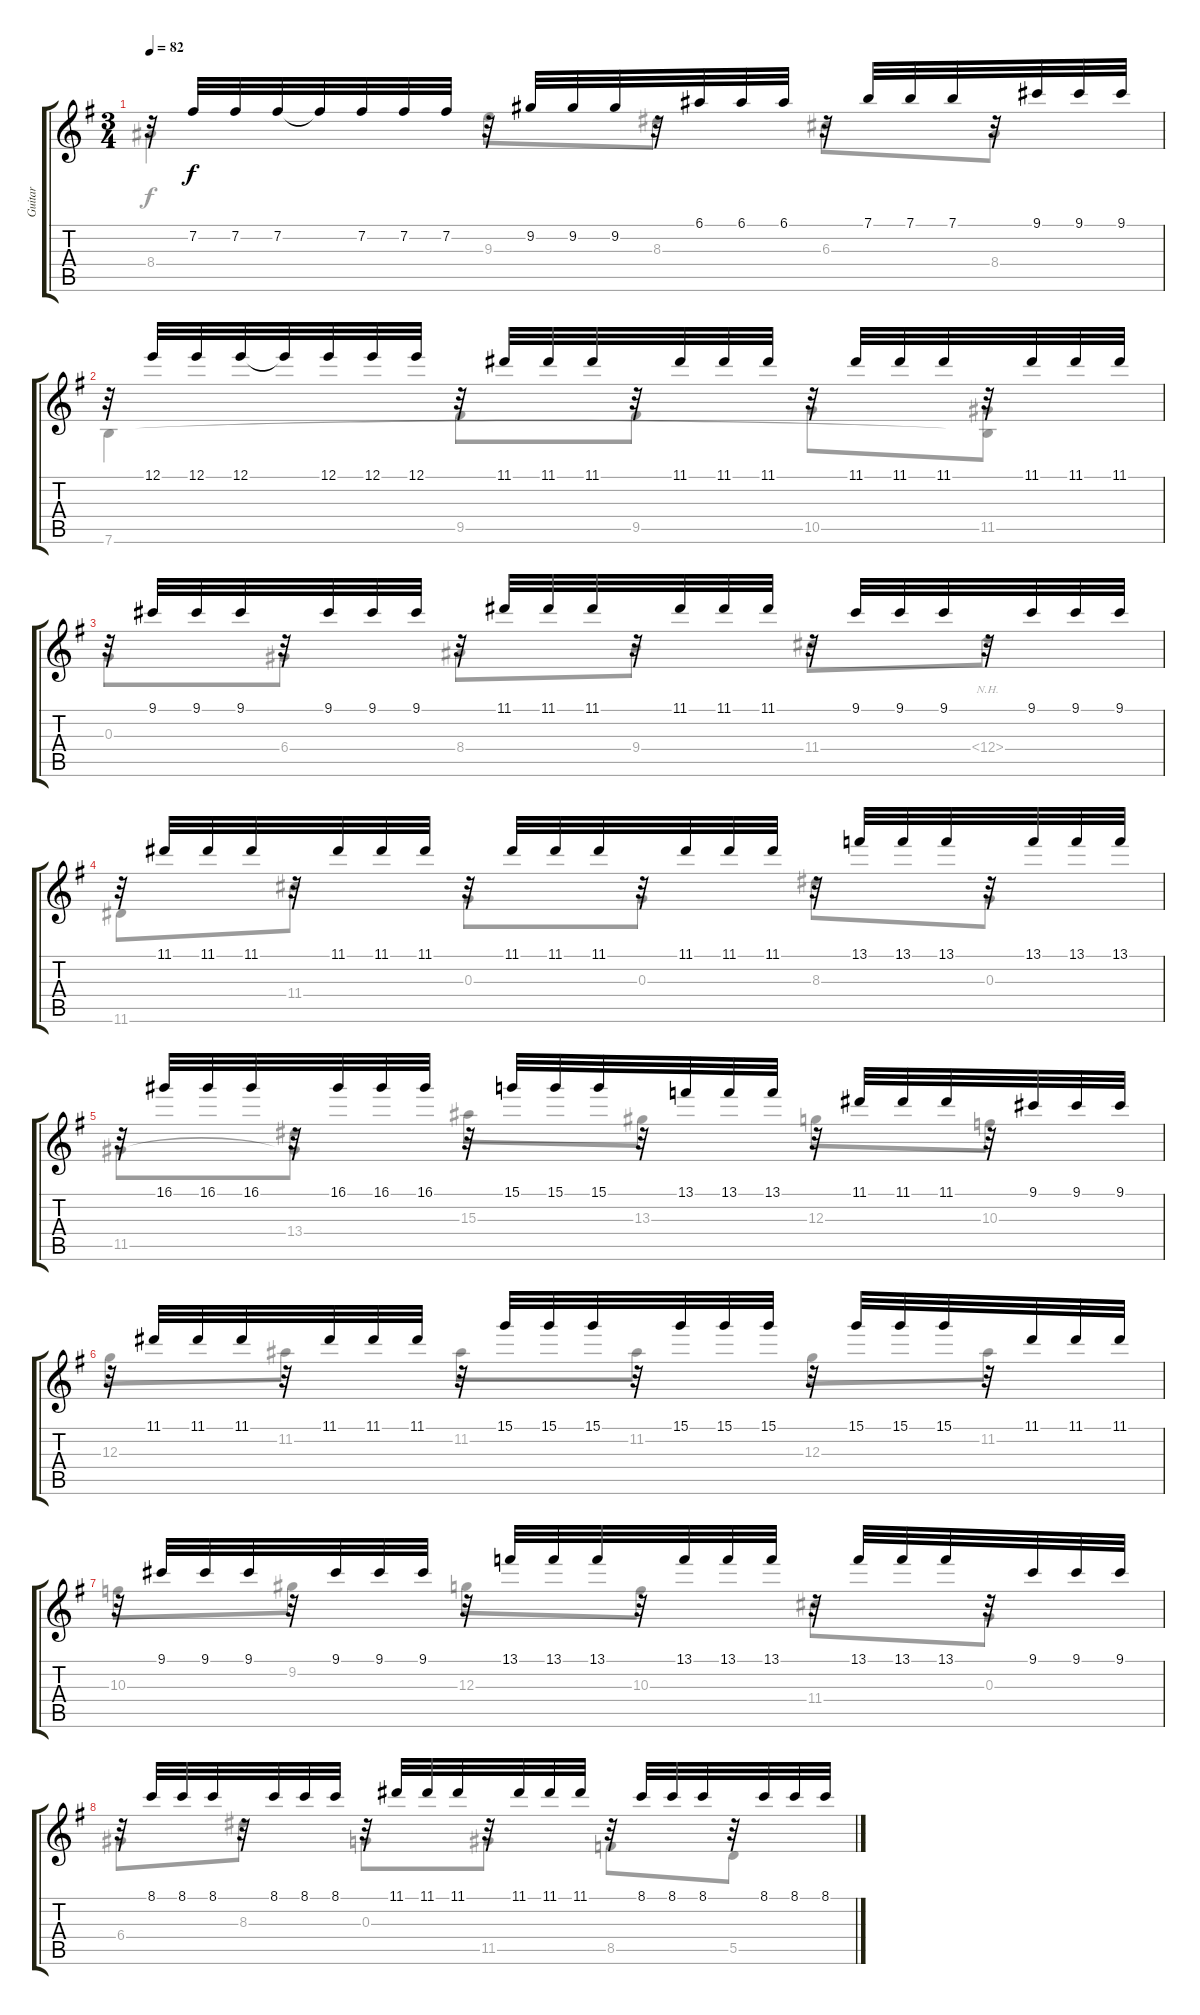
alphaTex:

\track ("Guitar" "Guitar") {instrument acousticguitarnylon}
\staff {score tabs}
\tuning (E4 B3 G3 D3 A2 E2) {hide}
\voice
\ts (3 4)
\tempo 82
\clef g2
\ks eminor
r.32{dy f} 7.2.32 7.2.32 7.2.32 7.2{t}.32 7.2.32 7.2.32 7.2.32 r.32 9.2.32 9.2.32 9.2.32 r.32 6.1.32 6.1.32 6.1.32 r.32 7.1.32 7.1.32 7.1.32 r.32 9.1.32 9.1.32 9.1.32 |
r.32 12.1.32 12.1.32 12.1.32 12.1{t}.32 12.1.32 12.1.32 12.1.32 r.32 11.1.32 11.1.32 11.1.32 r.32 11.1.32 11.1.32 11.1.32 r.32 11.1.32 11.1.32 11.1.32 r.32 11.1.32 11.1.32 11.1.32 |
r.32 9.1.32 9.1.32 9.1.32 r.32 9.1.32 9.1.32 9.1.32 r.32 11.1.32 11.1.32 11.1.32 r.32 11.1.32 11.1.32 11.1.32 r.32 9.1.32 9.1.32 9.1.32 r.32 9.1.32 9.1.32 9.1.32 |
r.32 11.1.32 11.1.32 11.1.32 r.32 11.1.32 11.1.32 11.1.32 r.32 11.1.32 11.1.32 11.1.32 r.32 11.1.32 11.1.32 11.1.32 r.32 13.1.32 13.1.32 13.1.32 r.32 13.1.32 13.1.32 13.1.32 |
r.32 16.1.32 16.1.32 16.1.32 r.32 16.1.32 16.1.32 16.1.32 r.32 15.1.32 15.1.32 15.1.32 r.32 13.1.32 13.1.32 13.1.32 r.32 11.1.32 11.1.32 11.1.32 r.32 9.1.32 9.1.32 9.1.32 |
r.32 11.1.32 11.1.32 11.1.32 r.32 11.1.32 11.1.32 11.1.32 r.32 15.1.32 15.1.32 15.1.32 r.32 15.1.32 15.1.32 15.1.32 r.32 15.1.32 15.1.32 15.1.32 r.32 11.1.32 11.1.32 11.1.32 |
r.32 9.1.32 9.1.32 9.1.32 r.32 9.1.32 9.1.32 9.1.32 r.32 13.1.32 13.1.32 13.1.32 r.32 13.1.32 13.1.32 13.1.32 r.32 13.1.32 13.1.32 13.1.32 r.32 9.1.32 9.1.32 9.1.32 |
r.32 8.1.32 8.1.32 8.1.32 r.32 8.1.32 8.1.32 8.1.32 r.32 11.1.32 11.1.32 11.1.32 r.32 11.1.32 11.1.32 11.1.32 r.32 8.1.32 8.1.32 8.1.32 r.32 8.1.32 8.1.32 8.1.32
\voice
\clef g2
\ottava regular
\simile none
\ks eminor
8.4.4{dy f} 9.3.8 8.3.8 6.3.8 8.4.8 |
7.6.4 9.5{st}.8 9.5.8 10.5.8 (11.5 7.6{t}).8 |
0.3.8 6.4.8 8.4.8 9.4.8 11.4.8 12.4{nh}.8 |
11.6.8 11.4.8 0.3.8 0.3.8 8.3.8 0.3.8 |
11.5.8 (13.4 11.5{t}).8 15.3.8 13.3.8 12.3.8 10.3.8 |
12.3.8 11.2.8 11.2.8 11.2.8 12.3.8 11.2.8 |
10.3.8 9.2.8 12.3.8 10.3.8 11.4.8 0.3.8 |
6.4.8 8.3.8 0.3.8 11.5.8 8.5.8 5.5.8
